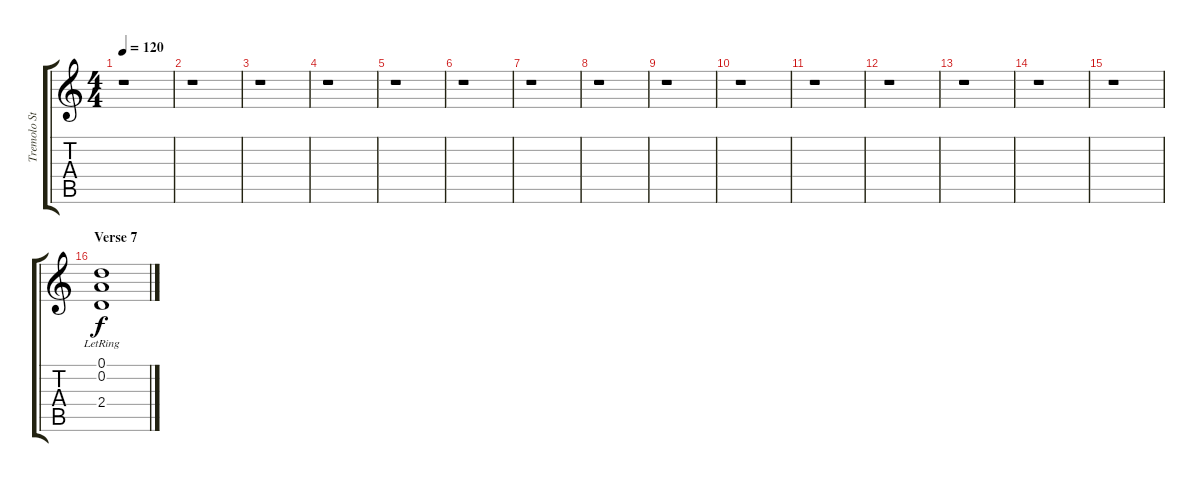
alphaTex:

\track ("Tremolo Strings" "Tremolo St") {instrument tremolostrings}
\staff {score tabs}
\tuning (D5 A4 F4 C4 G3 D3) {hide}
\ts (4 4)
\tempo 120
\clef g2
\ks c
r.1{dy f} |
r.1 |
r.1 |
r.1 |
r.1 |
r.1 |
r.1 |
r.1 |
r.1 |
r.1 |
r.1 |
r.1 |
r.1 |
r.1 |
r.1 |
\section ("" "Verse 7")
(0.1{lr} 0.2 2.4).1{volume 7}
